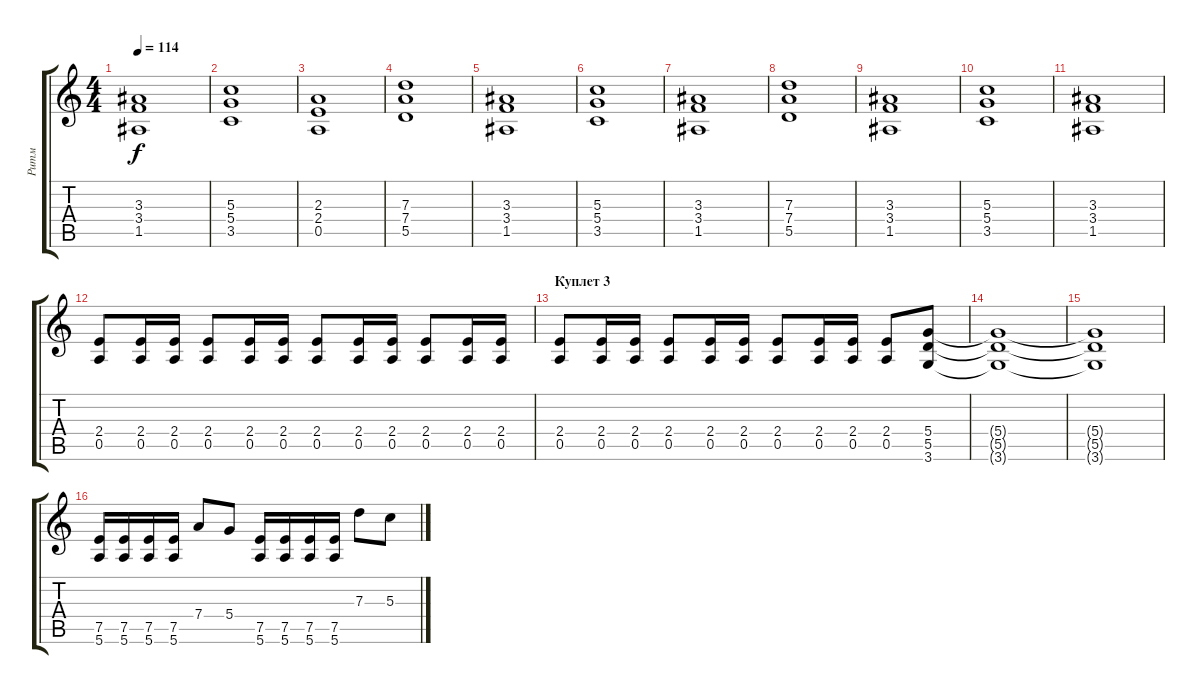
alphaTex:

\track ("Ритм" "Ритм") {instrument distortionguitar}
\staff {score tabs}
\tuning (E4 B3 G3 D3 A2 E2) {hide}
\ts (4 4)
\tempo 114
\clef g2
\ks c
(3.3 3.4 1.5).1{dy f} |
(5.3 5.4 3.5).1 |
(2.3 2.4 0.5).1 |
(7.3 7.4 5.5).1 |
(3.3 3.4 1.5).1 |
(5.3 5.4 3.5).1 |
(3.3 3.4 1.5).1 |
(7.3 7.4 5.5).1 |
(3.3 3.4 1.5).1 |
(5.3 5.4 3.5).1 |
(3.3 3.4 1.5).1 |
(2.4 0.5).8 (2.4 0.5).16 (2.4 0.5).16 (2.4 0.5).8 (2.4 0.5).16 (2.4 0.5).16 (2.4 0.5).8 (2.4 0.5).16 (2.4 0.5).16 (2.4 0.5).8 (2.4 0.5).16 (2.4 0.5).16 |
\section ("" "Куплет 3")
(2.4 0.5).8 (2.4 0.5).16 (2.4 0.5).16 (2.4 0.5).8 (2.4 0.5).16 (2.4 0.5).16 (2.4 0.5).8 (2.4 0.5).16 (2.4 0.5).16 (2.4 0.5).8 (5.4 5.5 3.6).8 |
(5.4{t} 5.5{t} 3.6{t}).1 |
(5.4{t} 5.5{t} 3.6{t}).1 |
(7.5 5.6).16 (7.5 5.6).16 (7.5 5.6).16 (7.5 5.6).16 7.4.8 5.4.8 (7.5 5.6).16 (7.5 5.6).16 (7.5 5.6).16 (7.5 5.6).16 7.3.8 5.3.8
